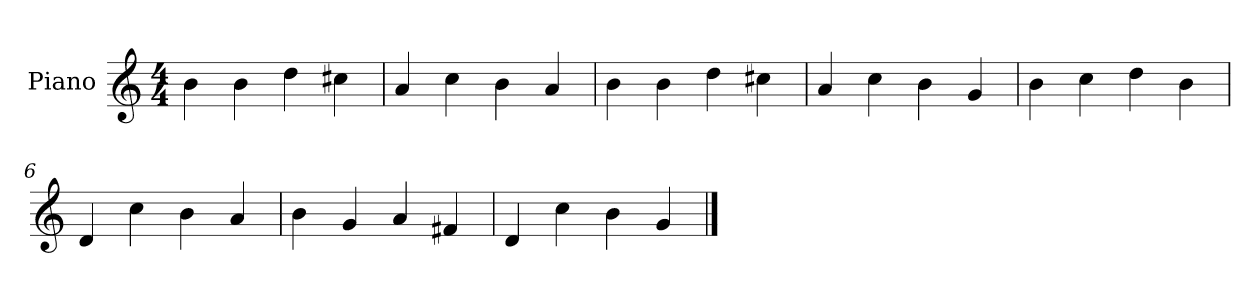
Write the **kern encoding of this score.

**kern
*part1
*staff1
*I"Piano
*I'P-no
*clefG2
*k[]
*M4/4
*MM90
=1
4b\
4b\
4dd\
4cc#X\
=2
4a/
4cc\
4b\
4a/
=3
4b\
4b\
4dd\
4cc#X\
=4
4a/
4cc\
4b\
4g/
=5
4b\
4cc\
4dd\
4b\
=6
4d/
4cc\
4b\
4a/
=7
4b\
4g/
4a/
4f#X/
=8
4d/
4cc\
4b\
4g/
==
*-
